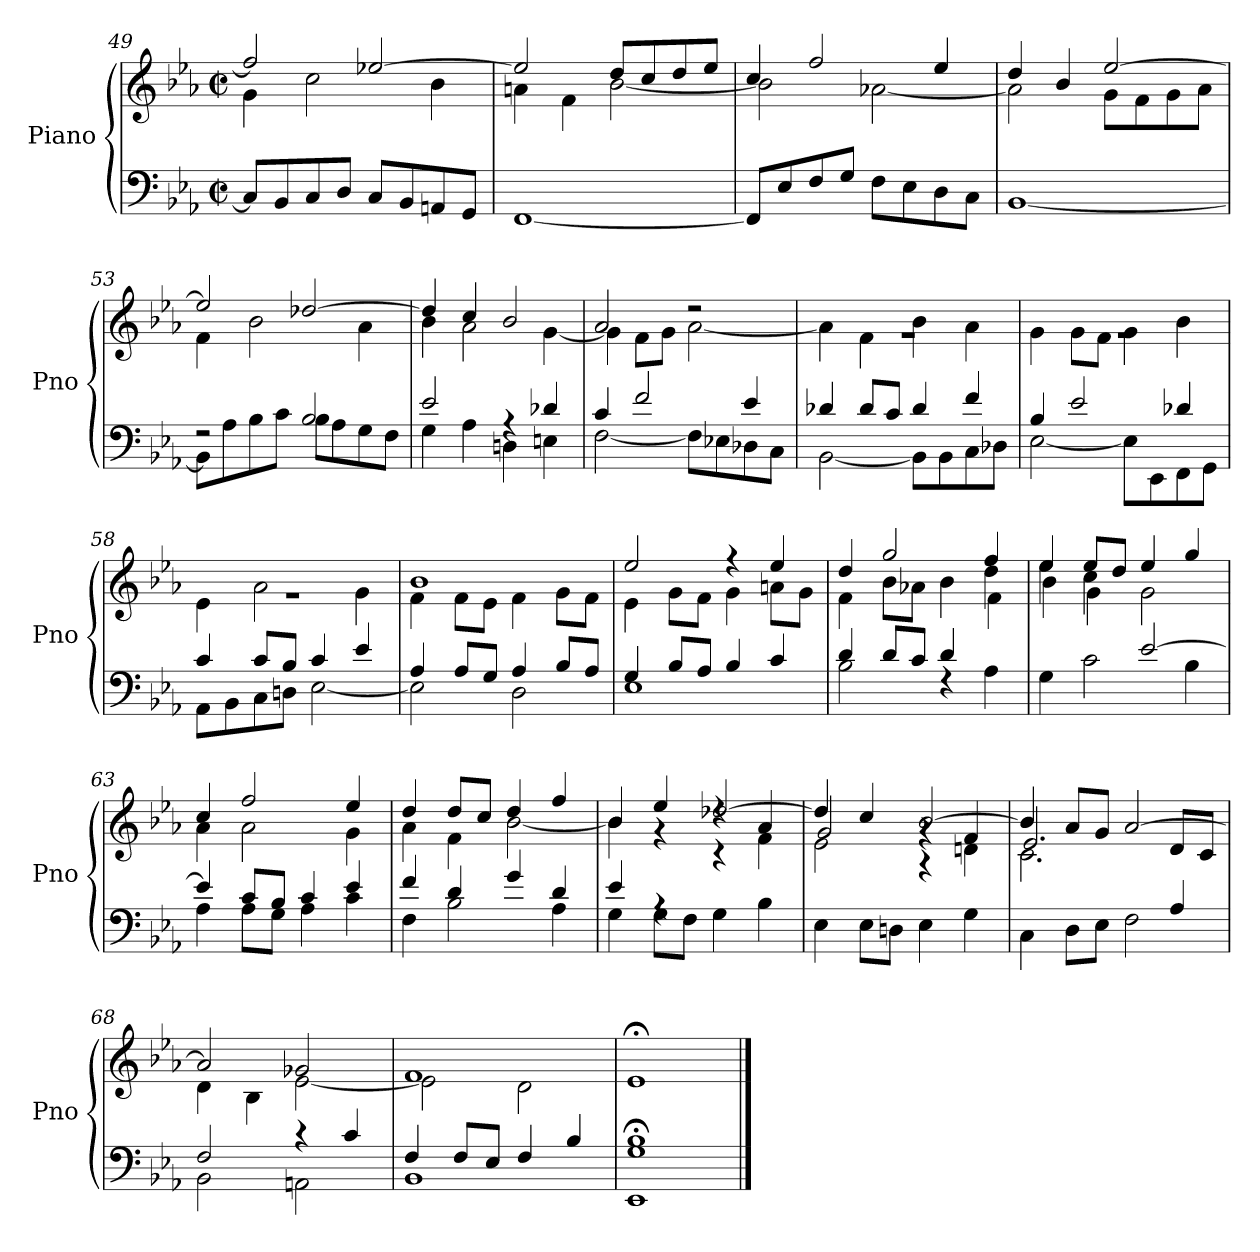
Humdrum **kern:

**kern	**kern
*part1	*part1
*staff2	*staff1
*I"Piano	*
*I'Pno	*
*clefF4	*clefG2
*k[b-e-a-]	*k[b-e-a-]
*M2/2	*M2/2
*met(c|)	*met(c|)
=49	=49
*	*^
8C/L]	2ff/]	4g\
8BB-/	.	.
8C/	.	2cc\
8D/J	.	.
8C/L	[2ee-X/	.
8BB-/	.	.
8AAn/	.	4b-\
8GG/J	.	.
=50	=50	=50
[1FF	2ee-/]	4an\
.	.	4f\
.	8dd/L	[2b-\
.	8cc/	.
.	8dd/	.
.	8ee-/J	.
!!LO:LB:g=z	!!
=51	=51	=51
8FF/L]	4cc/	2b-\]
8E-/	.	.
8F/	2ff/	.
8G/J	.	.
8F\L	.	[2a-X\
8E-\	.	.
8D\	4ee-/	.
8C\J	.	.
!!LO:LB:g=z	!!
=52	=52	=52
[1BB-	4dd/	2a-\]
.	4b-/	.
.	[2ee-/	8g\L
.	.	8f\
.	.	8g\
.	.	8a-\J
=53	=53	=53
*^	*	*
2rF	8BB-\L]	2ee-/]	4f\
.	8A-\	.	.
.	8B-\	.	2b-\
.	8c\J	.	.
2B-/	8B-\L	[2dd-X/	.
.	8A-\	.	.
.	8G\	.	4a-\
.	8F\J	.	.
=54	=54	=54	=54
2e-/	4G\	4dd-/]	4b-\
.	4A-\	4cc/	2a-\
4rA	4Dn\	2b-/	.
4d-X/	4En\	.	[4g\
=55	=55	=55	=55
4c/	[2F\	2a-/	4g\]
2f/	.	.	8f\L
.	.	.	8g\J
.	8F\L]	2r	[2a-\
.	8E-X\	.	.
4e-/	8D-X\	.	.
.	8C\J	.	.
=56	=56	=56	=56
4d-X/	[2BB-\	1rg	4a-\]
8d-/L	.	.	4f\
8c/J	.	.	.
4d-/	8BB-\L]	.	4b-\
.	8BB-\	.	.
4f/	8C\	.	4a-\
.	8D-X\J	.	.
!!LO:LB:g=z	!!
=57	=57	=57	=57
4B-/	[2E-\	1rg	4g\
2e-/	.	.	8g\L
.	.	.	8f\J
.	8E-\L]	.	4g\
.	8EE-\	.	.
4d-X/	8FF\	.	4b-\
.	8GG\J	.	.
!!LO:PB:g=z	!!
=58	=58	=58	=58
4c/	8AA-\L	1rg	4e-\
.	8BB-\	.	.
8c/L	8C\	.	2a-\
8B-/J	8Dn\J	.	.
4c/	[2E-\	.	.
4e-/	.	.	4g\
=59	=59	=59	=59
4A-/	2E-\]	1b-	4f\
8A-/L	.	.	8f\L
8G/J	.	.	8e-\J
4A-/	2D\	.	4f\
8B-/L	.	.	8g\L
8A-/J	.	.	8f\J
=60	=60	=60	=60
4G/	1E-	2ee-/	4e-\
8B-/L	.	.	8g\L
8A-/J	.	.	8f\J
4B-/	.	4r	4g\
4c/	.	4ee-/	8an\L
.	.	.	8g\J
=61	=61	=61	=61
*	*	*	*^
4d/	2B-\	4dd/	4f\	2.ryy
8d/L	.	2gg/	8b-\L	.
8c/J	.	.	8a-X\J	.
4d/	4rF	.	4b-\	.
4ryy	4A-\	4ff/	4dd\	4f\
=62	=62	=62	=62	=62
2ryy	4G\	4ee-/	4ee-\	4b-\
.	2c\	8ee-/L	4cc\	4g\
.	.	8dd/J	.	.
[2e-/	.	4ee-/	2g\	2ryy
.	4B-\	4gg/	.	.
*	*	*	*v	*v
!!LO:LB:g=z
=63	=63	=63	=63
4e-/]	4A-\	4cc/	4a-\
8c/L	8A-\L	2ff/	2a-\
8B-/J	8G\J	.	.
4c/	4A-\	.	.
4e-/	4c\	4ee-/	4g\
!!LO:LB:g=z	!!
=64	=64	=64	=64
4f/	4F\	4dd/	4a-\
4d/	2B-\	8dd/L	4f\
.	.	8cc/J	.
4g/	.	4dd/	[2b-\
4d/	4A-\	4ff/	.
=65	=65	=65	=65
*	*	*	*^
4e-/	4G\	4b-/	4b-\]	2ryy
4rA	8G\L	4ee-/	4r	.
.	8F\J	.	.	.
4G\	2ryy	[2dd-X/	4rdd	4rc
4B-\	.	.	4a-/	4f\
*v	*v	*	*	*
=66	=66	=66	=66
4E-\	4dd-/]	2g/	2e-\
8E-\L	4cc/	.	.
8Dn\J	.	.	.
4E-\	[2b-/	4rg	4rA
4G\	.	4f/	4dn\
=67	=67	=67	=67
*^	*	*	*
4C\	2.ryy	4b-/]	2.e-/	2.c\
8D\L	.	8a-/L	.	.
8E-\J	.	8g/J	.	.
2F\	.	[2a-/	.	.
.	4A-/	.	8d/L	4ryy
.	.	.	8c/J	.
*	*	*	*v	*v
=68	=68	=68	=68
2F/	2BB-\	2a-/]	4d\
.	.	.	4B-\
4r	2AAn\	2g-X/	[2e-\
4c/	.	.	.
!!LO:LB:g=z	!!
=69	=69	=69	=69
4F/	1BB-	1f	2e-\]
8F/L	.	.	.
8E-/J	.	.	.
4F/	.	.	2d\
4B-/	.	.	.
*v	*v	*	*
*	*v	*v
=70	=70
1EE-; 1G; 1B-;	1e-;<
==	==
*-	*-
